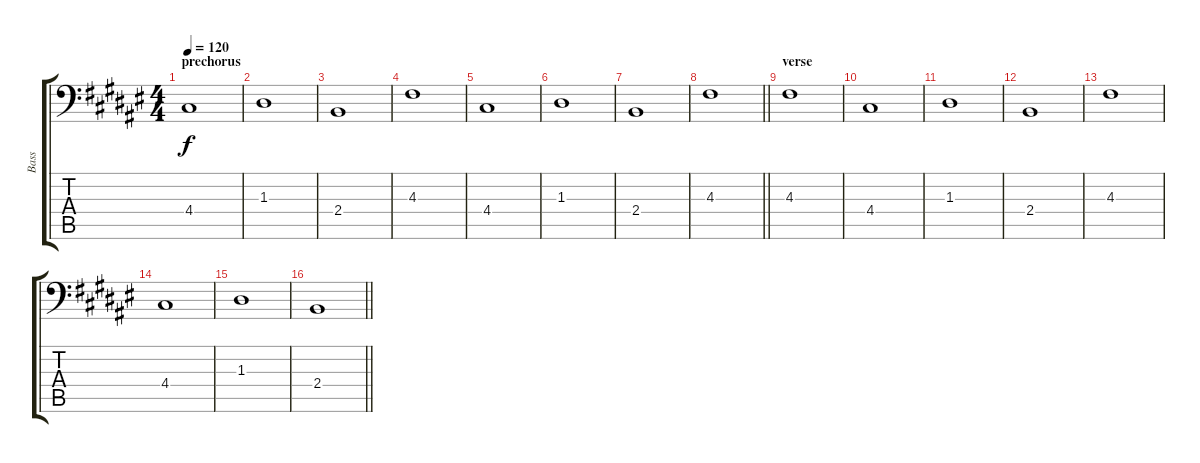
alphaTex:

\track ("Bass" "Bass") {instrument electricbassfinger}
\staff {score tabs}
\tuning (C3 G2 D2 A1 E1 B0) {hide}
\ts (4 4)
\section ("" "prechorus")
\tempo 120
\clef f4
\ks f#
4.4.1{dy f} |
1.3.1 |
2.4.1 |
4.3.1 |
4.4.1 |
1.3.1 |
2.4.1 |
\barLineRight lightlight
4.3.1 |
\section ("" "verse ")
4.3.1 |
4.4.1 |
1.3.1 |
2.4.1 |
4.3.1 |
4.4.1 |
1.3.1 |
\barLineRight lightlight
2.4.1
